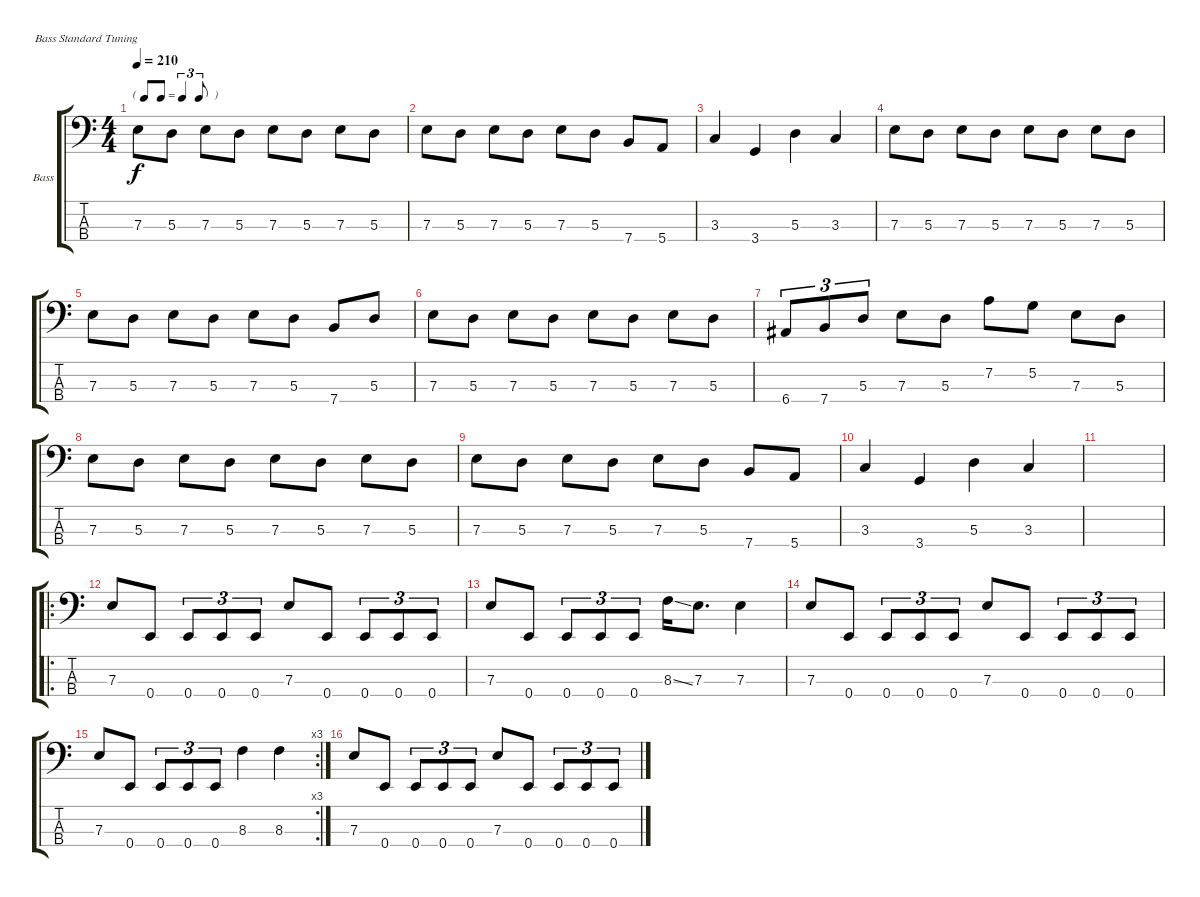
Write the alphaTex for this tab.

\bracketExtendMode groupsimilarinstruments
\firstSystemTrackNameOrientation horizontal
\otherSystemsTrackNameOrientation horizontal
\track ("Bass" "Bass") {instrument electricbassfinger}
\staff {score tabs}
\tuning (G2 D2 A1 E1)
\ts (4 4)
\tf triplet8th
\tempo 210
\clef f4
\ks c
7.3.8{dy f} 5.3.8 7.3.8 5.3.8 7.3.8 5.3.8 7.3.8 5.3.8 |
7.3.8 5.3.8 7.3.8 5.3.8 7.3.8 5.3.8 7.4.8 5.4.8 |
3.3.4 3.4.4 5.3.4 3.3.4 |
7.3.8 5.3.8 7.3.8 5.3.8 7.3.8 5.3.8 7.3.8 5.3.8 |
7.3.8 5.3.8 7.3.8 5.3.8 7.3.8 5.3.8 7.4.8 5.3.8 |
7.3.8 5.3.8 7.3.8 5.3.8 7.3.8 5.3.8 7.3.8 5.3.8 |
6.4.8{tu (3 2)} 7.4.8{tu (3 2)} 5.3.8{tu (3 2)} 7.3.8 5.3.8 7.2.8 5.2.8 7.3.8 5.3.8 |
7.3.8 5.3.8 7.3.8 5.3.8 7.3.8 5.3.8 7.3.8 5.3.8 |
7.3.8 5.3.8 7.3.8 5.3.8 7.3.8 5.3.8 7.4.8 5.4.8 |
3.3.4 3.4.4 5.3.4 3.3.4 |
|
\ro
7.3.8 0.4.8 0.4.8{tu (3 2)} 0.4.8{tu (3 2)} 0.4.8{tu (3 2)} 7.3.8 0.4.8 0.4.8{tu (3 2)} 0.4.8{tu (3 2)} 0.4.8{tu (3 2)} |
7.3.8 0.4.8 0.4.8{tu (3 2)} 0.4.8{tu (3 2)} 0.4.8{tu (3 2)} 8.3{ss}.16 7.3.8{d} 7.3.4 |
7.3.8 0.4.8 0.4.8{tu (3 2)} 0.4.8{tu (3 2)} 0.4.8{tu (3 2)} 7.3.8 0.4.8 0.4.8{tu (3 2)} 0.4.8{tu (3 2)} 0.4.8{tu (3 2)} |
\rc 3
7.3.8 0.4.8 0.4.8{tu (3 2)} 0.4.8{tu (3 2)} 0.4.8{tu (3 2)} 8.3.4 8.3.4 |
7.3.8 0.4.8 0.4.8{tu (3 2)} 0.4.8{tu (3 2)} 0.4.8{tu (3 2)} 7.3.8 0.4.8 0.4.8{tu (3 2)} 0.4.8{tu (3 2)} 0.4.8{tu (3 2)}
